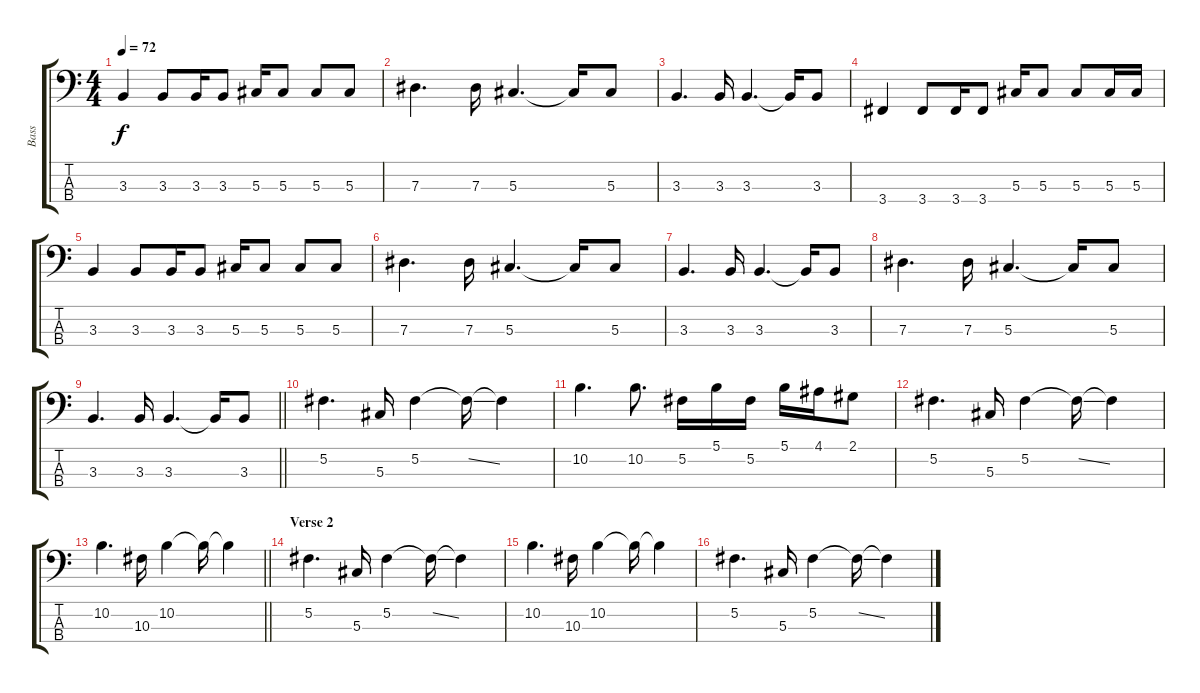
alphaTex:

\track ("Bass" "Bass") {instrument electricbassfinger}
\staff {score tabs}
\tuning (Gb2 Db2 Ab1 Eb1) {hide}
\ts (4 4)
\tempo 72
\clef f4
\ks c
3.3.4{dy f} 3.3.8 3.3.16 3.3.8 5.3.16 5.3.8 5.3.8 5.3.8 |
7.3.4{d} 7.3.16 5.3.4{d} 5.3{t}.16 5.3.8 |
3.3.4{d} 3.3.16 3.3.4{d} 3.3{t}.16 3.3.8 |
3.4.4 3.4.8 3.4.16 3.4.8 5.3.16 5.3.8 5.3.8 5.3.16 5.3.16 |
3.3.4 3.3.8 3.3.16 3.3.8 5.3.16 5.3.8 5.3.8 5.3.8 |
7.3.4{d} 7.3.16 5.3.4{d} 5.3{t}.16 5.3.8 |
3.3.4{d} 3.3.16 3.3.4{d} 3.3{t}.16 3.3.8 |
7.3.4{d} 7.3.16 5.3.4{d} 5.3{t}.16 5.3.8 |
\barLineRight lightlight
3.3.4{d} 3.3.16 3.3.4{d} 3.3{t}.16 3.3.8 |
\section ("" "")
5.2.4{d} 5.3.16 5.2.4 5.2{ss t}.16 5.2{t}.4 |
10.2.4{d} 10.2.8{d} 5.2.16 5.1.16 5.2.16 5.1.16 4.1.16 2.1.8 |
5.2.4{d} 5.3.16 5.2.4 5.2{ss t}.16 5.2{t}.4 |
\barLineRight lightlight
10.2.4{d} 10.3.16 10.2.4 10.2{t}.16 10.2{t}.4 |
\section ("" "Verse 2")
5.2.4{d} 5.3.16 5.2.4 5.2{ss t}.16 5.2{t}.4 |
10.2.4{d} 10.3.16 10.2.4 10.2{t}.16 10.2{t}.4 |
5.2.4{d} 5.3.16 5.2.4 5.2{ss t}.16 5.2{t}.4
